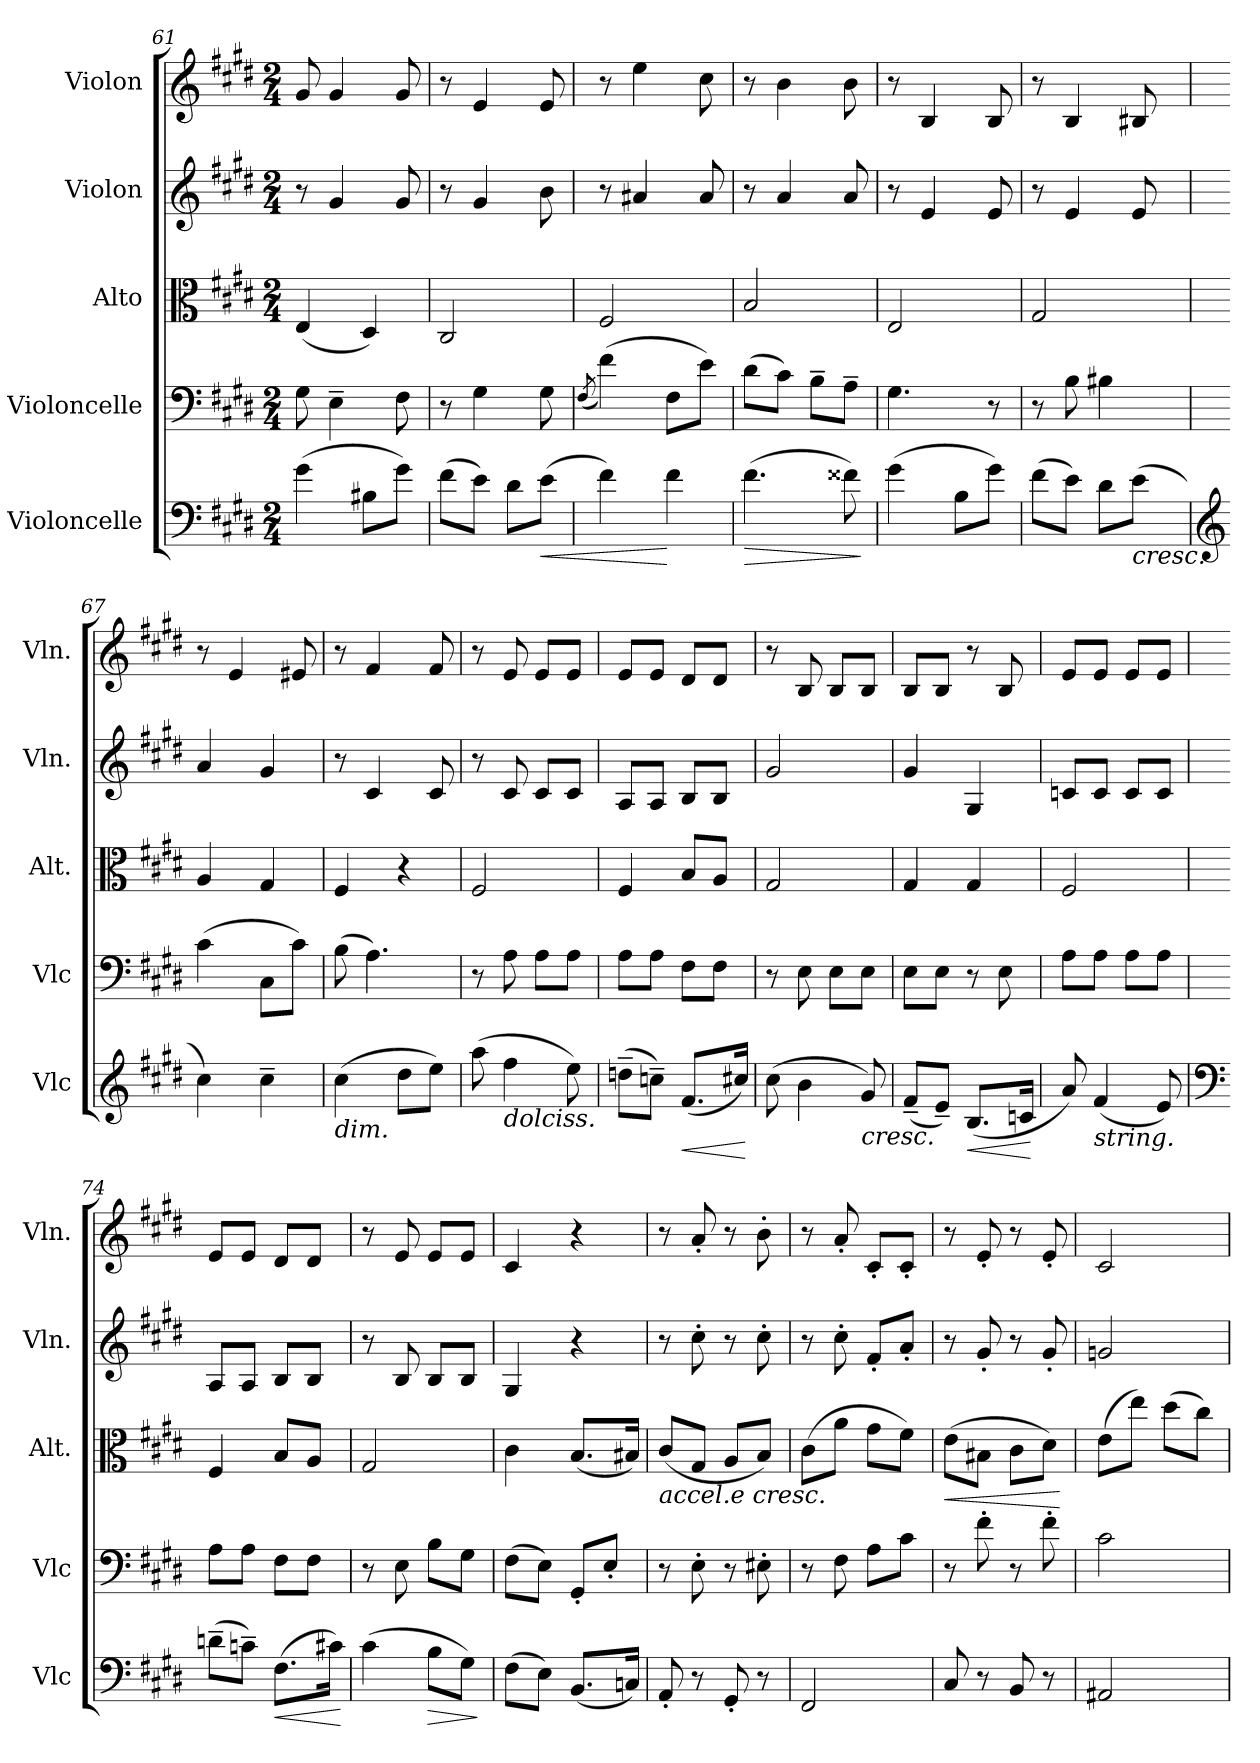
**kern	**dynam	**kern	**kern	**dynam	**kern	**kern
*part5	*part5	*part4	*part3	*part3	*part2	*part1
*staff5	*staff5	*staff4	*staff3	*staff3	*staff2	*staff1
*I"Violoncelle	*	*I"Violoncelle	*I"Alto	*	*I"Violon	*I"Violon
*I'Vlc	*	*I'Vlc	*I'Alt.	*	*I'Vln.	*I'Vln.
*clefF4	*	*clefF4	*clefC3	*	*clefG2	*clefG2
*k[f#c#g#d#]	*	*k[f#c#g#d#]	*k[f#c#g#d#]	*	*k[f#c#g#d#]	*k[f#c#g#d#]
*M2/4	*	*M2/4	*M2/4	*	*M2/4	*M2/4
=61	=61	=61	=61	=61	=61	=61
(>4g#\	.	8G#\	(<4E/	.	8r	8g#/
.	.	4E~\	.	.	4g#/	4g#/
8B#X\L	.	.	4D#/)	.	.	.
8g#\J)	.	8F#\	.	.	8g#/	8g#/
=62	=62	=62	=62	=62	=62	=62
(>8f#\L	.	8r	2C#/	.	8r	8r
8e\J)	.	4G#\	.	.	4g#/	4e/
8d#\L	.	.	.	.	.	.
!	!LO:HP:b	!	!	!	!	!
(>8e\J	<	8G#\	.	.	8b\	8e/
!!LO:PB:g=z
=63	=63	=63	=63	=63	=63	=63
.	.	(<8qF#/	.	.	.	.
4f#\)	.	(>4f#\)	2F#/	.	8r	8r
.	.	.	.	.	4a#X/	4ee\
4f#\	[	8F#\L	.	.	.	.
.	.	8e\J)	.	.	8a#/	8cc#\
=64	=64	=64	=64	=64	=64	=64
!	!LO:HP:b	!	!	!	!	!
(>4.f#\	>	(>8d#\L	2B/	.	8r	8r
.	.	8c#\J)	.	.	4a/	4b\
.	.	8B~\L	.	.	.	.
8f##X\)	.	8A~\J	.	.	8a/	8b\
.	]	.	.	.	.	.
=65	=65	=65	=65	=65	=65	=65
(>4g#\	.	4.G#\	2E/	.	8r	8r
.	.	.	.	.	4e/	4B/
8B\L	.	.	.	.	.	.
8g#\J)	.	8r	.	.	8e/	8B/
=66	=66	=66	=66	=66	=66	=66
(>8f#\L	.	8r	2G#/	.	8r	8r
8e\J)	.	8B\	.	.	4e/	4B/
8d#\L	.	4B#X\	.	.	.	.
!LO:TX:b:i:t=cresc.	!	!	!	!	!	!
(>8e\J	.	.	.	.	8e/	8B#X/
=67	=67	=67	=67	=67	=67	=67
*clefG2	*	*	*	*	*	*
4cc#\)	.	(>4c#\	4A/	.	4a/	8r
.	.	.	.	.	.	4e/
4cc#~\	.	8C#\L	4G#/	.	4g#/	.
.	.	8c#\J)	.	.	.	8e#X/
=68	=68	=68	=68	=68	=68	=68
!LO:TX:b:i:t=dim.	!	!	!	!	!	!
(>4cc#\	.	(>8B\	4F#/	.	8r	8r
.	.	4.A\)	.	.	4c#/	4f#/
8dd#\L	.	.	4r	.	.	.
8ee\J)	.	.	.	.	8c#/	8f#/
=69	=69	=69	=69	=69	=69	=69
(>8aa\	.	8r	2F#/	.	8r	8r
!LO:TX:b:i:t=dolciss.	!	!	!	!	!	!
4ff#\	.	8A\	.	.	8c#/	8e/
.	.	8A\L	.	.	8c#/L	8e/L
8ee\)	.	8A\J	.	.	8c#/J	8e/J
!!LO:LB:g=z
=70	=70	=70	=70	=70	=70	=70
(>8ddn~\L	.	8A\L	4F#/	.	8A/L	8e/L
8ccn~\J)	.	8A\J	.	.	8A/J	8e/J
!	!LO:HP:b	!	!	!	!	!
(<8.f#/L	<	8F#\L	8B/L	.	8B/L	8d#/L
.	.	8F#\J	8A/J	.	8B/J	8d#/J
16cc#X/Jk)	.	.	.	.	.	.
.	[	.	.	.	.	.
=71	=71	=71	=71	=71	=71	=71
(>8cc#\	.	8r	2G#/	.	2g#/	8r
4b\	.	8E\	.	.	.	8B/
.	.	8E\L	.	.	.	8B/L
!LO:TX:b:i:t=cresc.	!	!	!	!	!	!
8g#/)	.	8E\J	.	.	.	8B/J
=72	=72	=72	=72	=72	=72	=72
(<8f#~/L	.	8E\L	4G#/	.	4g#/	8B/L
8e~/J)	.	8E\J	.	.	.	8B/J
!	!LO:HP:b	!	!	!	!	!
(<8.B/L	<	8r	4G#/	.	4G#/	8r
.	.	8E\	.	.	.	8B/
16cn/Jk	.	.	.	.	.	.
.	[	.	.	.	.	.
=73	=73	=73	=73	=73	=73	=73
8a/)	.	8A\L	2F#/	.	8cn/L	8e/L
!LO:TX:b:i:t=string.	!	!	!	!	!	!
(<4f#/	.	8A\J	.	.	8c/J	8e/J
.	.	8A\L	.	.	8c/L	8e/L
8e/)	.	8A\J	.	.	8c/J	8e/J
=74	=74	=74	=74	=74	=74	=74
*clefF4	*	*	*	*	*	*
(>8dn~\L	.	8A\L	4F#/	.	8A/L	8e/L
8cn~\J)	.	8A\J	.	.	8A/J	8e/J
!	!LO:HP:b	!	!	!	!	!
(>8.F#\L	<	8F#\L	8B/L	.	8B/L	8d#/L
.	.	8F#\J	8A/J	.	8B/J	8d#/J
16c#X\Jk)	.	.	.	.	.	.
.	[	.	.	.	.	.
=75	=75	=75	=75	=75	=75	=75
(>4c#\	.	8r	2G#/	.	8r	8r
.	.	8E\	.	.	8B/	8e/
!	!LO:HP:b	!	!	!	!	!
8B\L	>	8B\L	.	.	8B/L	8e/L
8G#\J)	.	8G#\J	.	.	8B/J	8e/J
.	]	.	.	.	.	.
=76	=76	=76	=76	=76	=76	=76
(>8F#\L	.	(>8F#\L	4c#\	.	4G#/	4c#/
8E\J)	.	8E\J)	.	.	.	.
(<8.BB/L	.	8GG#'/L	(<8.B/L	.	4r	4r
.	.	8E'/J	.	.	.	.
16Cn/Jk)	.	.	16B#X/Jk)	.	.	.
!!LO:PB:g=z
=77	=77	=77	=77	=77	=77	=77
!	!	!	!LO:TX:b:i:t=accel.e cresc.	!	!	!
8AA'/	.	8r	(<8c#/L	.	8r	8r
8r	.	8E'\	8G#/J	.	8cc#'\	8a'/
8GG#'/	.	8r	8A/L	.	8r	8r
8r	.	8E#X'\	8B/J)	.	8cc#'\	8b'\
=78	=78	=78	=78	=78	=78	=78
2FF#/	.	8r	(>8c#\L	.	8r	8r
.	.	8F#\	8a\J	.	8cc#'\	8a'/
.	.	8A\L	8g#\L	.	8f#'/L	8c#'/L
.	.	8c#\J	8f#\J)	.	8a'/J	8c#'/J
=79	=79	=79	=79	=79	=79	=79
!	!	!	!	!LO:HP:b	!	!
8C#/	.	8r	(>8e\L	<	8r	8r
8r	.	8f#'\	8B#X\J	.	8g#'/	8e'/
8BB/	.	8r	8c#\L	.	8r	8r
8r	.	8f#'\	8d#\J)	.	8g#'/	8e'/
.	.	.	.	[	.	.
=80	=80	=80	=80	=80	=80	=80
2AA#X/	.	2c#\	(>8e\L	.	2gn/	2c#/
.	.	.	8ee\J)	.	.	.
.	.	.	(>8dd#\L	.	.	.
.	.	.	8cc#\J)	.	.	.
=	=	=	=	=	=	=
*-	*-	*-	*-	*-	*-	*-
